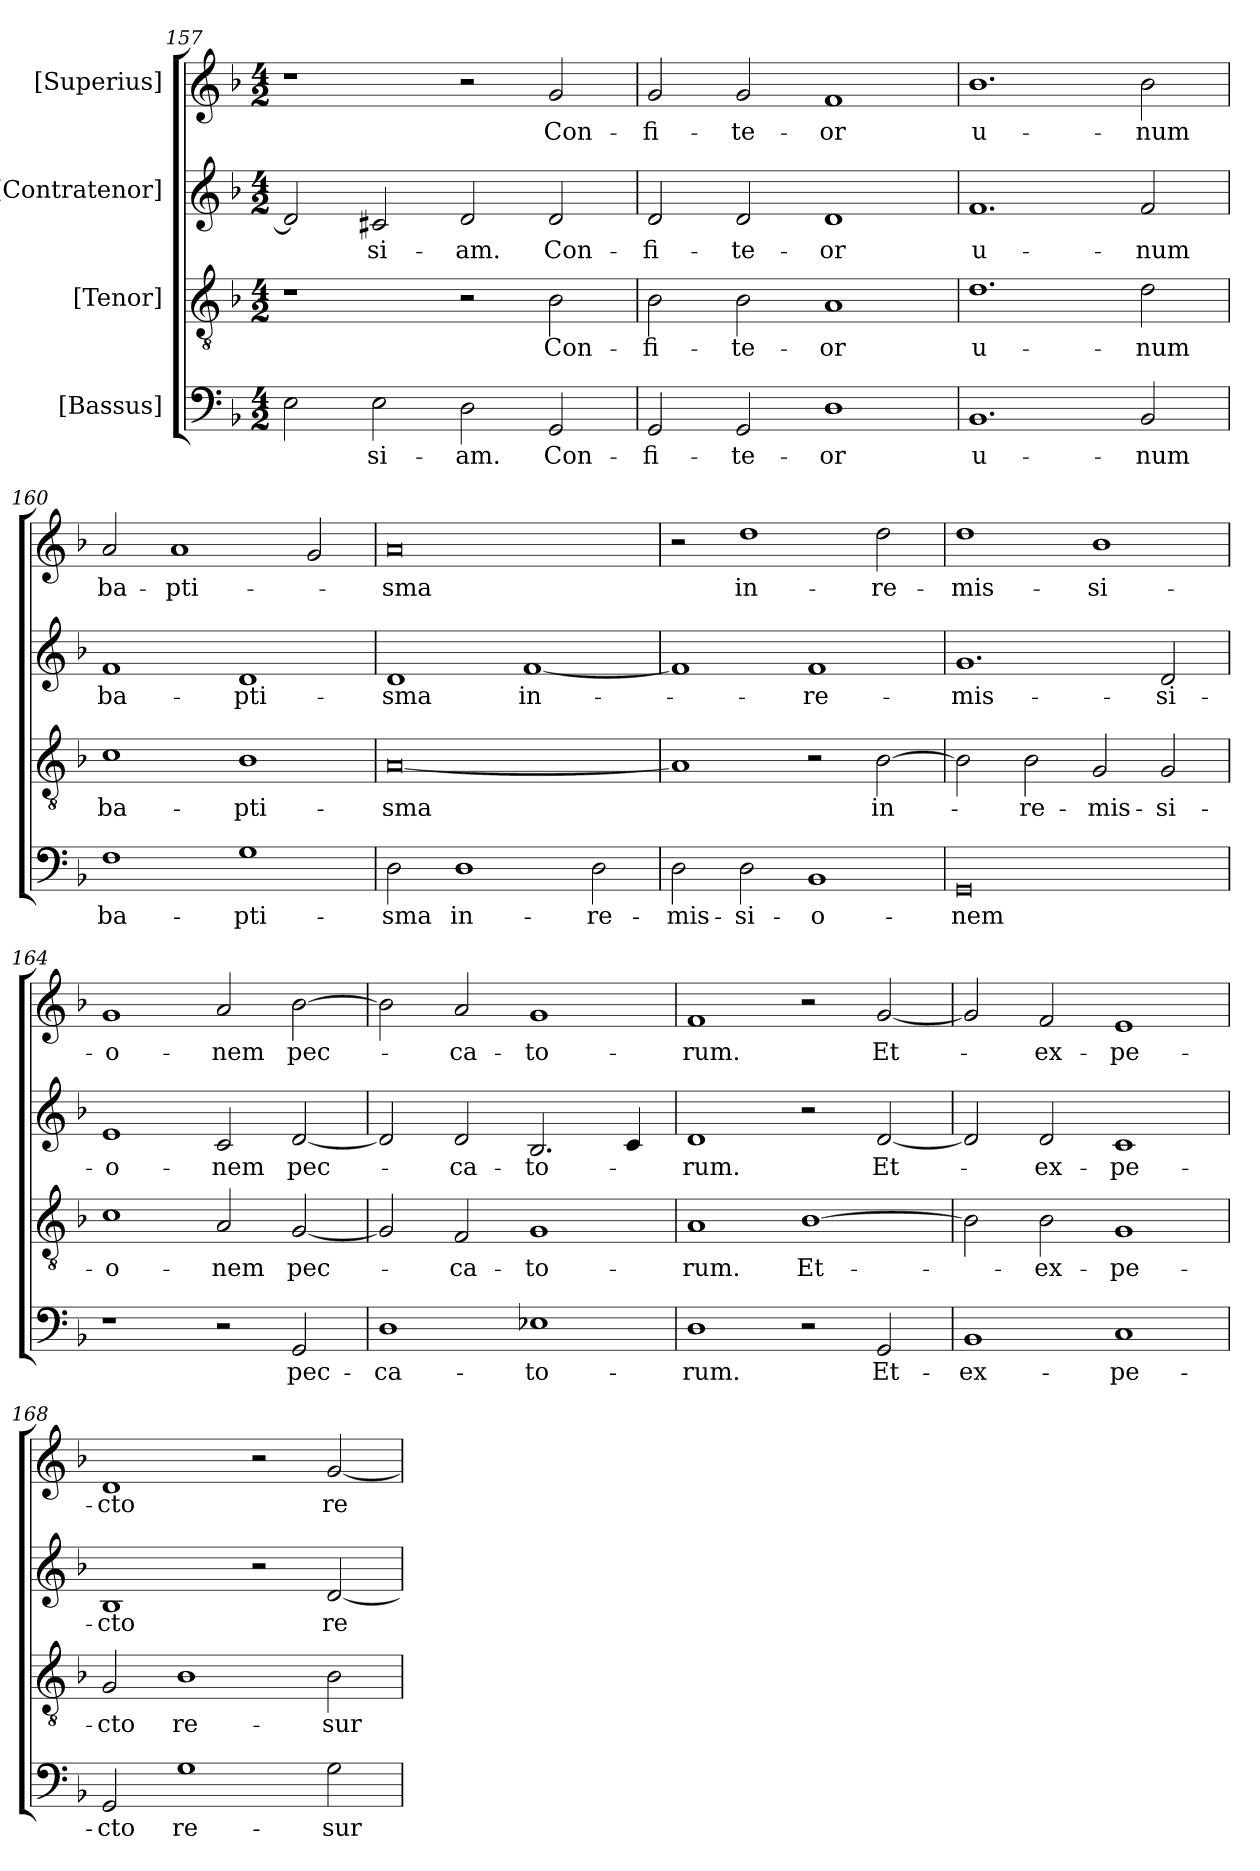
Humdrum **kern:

**kern	**text	**kern	**text	**kern	**text	**kern	**text
*part4	*part4	*part3	*part3	*part2	*part2	*part1	*part1
*staff4	*staff4	*staff3	*staff3	*staff2	*staff2	*staff1	*staff1
*I"[Bassus]	*	*I"[Tenor]	*	*I"[Contratenor]	*	*I"[Superius]	*
*clefF4	*	*clefGv2	*	*clefG2	*	*clefG2	*
*k[b-]	*	*k[b-]	*	*k[b-]	*	*k[b-]	*
*M4/2	*	*M4/2	*	*M4/2	*	*M4/2	*
=157	=157	=157	=157	=157	=157	=157	=157
2E\	.	1r	.	2d/]	.	1r	.
2E\	-si-	.	.	2c#X/	-si-	.	.
2D\	-am.	2r	.	2d/	-am.	2r	.
2GG/	Con-	2B-\	Con-	2d/	Con-	2g/	Con-
=158	=158	=158	=158	=158	=158	=158	=158
2GG/	-fi-	2B-\	-fi-	2d/	-fi-	2g/	-fi-
2GG/	-te-	2B-\	-te-	2d/	-te-	2g/	-te-
1D\	-or	1A/	-or	1d/	-or	1f/	-or
=159	=159	=159	=159	=159	=159	=159	=159
1.BB-/	u-	1.d\	u-	1.f/	u-	1.b-\	u-
2BB-/	-num	2d\	-num	2f/	-num	2b-\	-num
=160	=160	=160	=160	=160	=160	=160	=160
1F\	ba-	1c\	ba-	1f/	ba-	2a/	ba-
.	.	.	.	.	.	1a/	-pti-
1G\	-pti-	1B-\	-pti-	1d/	-pti-	.	.
.	.	.	.	.	.	2g/	.
=161	=161	=161	=161	=161	=161	=161	=161
2D\	-sma	[0A/	-sma	1d/	-sma	0a/	-sma
1D\	in-	.	.	.	.	.	.
.	.	.	.	[1f/	in-	.	.
2D\	re-	.	.	.	.	.	.
=162	=162	=162	=162	=162	=162	=162	=162
2D\	-mis-	1A/]	.	1f/]	.	2r	.
2D\	-si-	.	.	.	.	1dd\	in-
1BB-/	-o-	2r	.	1f/	re-	.	.
.	.	[2B-\	in-	.	.	2dd\	re-
=163	=163	=163	=163	=163	=163	=163	=163
0GG/	-nem	2B-\]	.	1.g/	-mis-	1dd\	-mis-
.	.	2B-\	re-	.	.	.	.
.	.	2G/	-mis-	.	.	1b-\	-si-
.	.	2G/	-si-	2d/	-si-	.	.
=164	=164	=164	=164	=164	=164	=164	=164
1r	.	1c\	-o-	1e/	-o-	1g/	-o-
2r	.	2A/	-nem	2c/	-nem	2a/	-nem
2GG/	pec-	[2G/	pec-	[2d/	pec-	[2b-\	pec-
=165	=165	=165	=165	=165	=165	=165	=165
1D\	-ca-	2G/]	.	2d/]	.	2b-\]	.
.	.	2F/	-ca-	2d/	-ca-	2a/	-ca-
1E-X\	-to-	1G/	-to-	2.B-/	-to-	1g/	-to-
.	.	.	.	4c/	.	.	.
=166	=166	=166	=166	=166	=166	=166	=166
1D\	-rum.	1A/	-rum.	1d/	-rum.	1f/	-rum.
2r	.	[1B-\	Et-	2r	.	2r	.
2GG/	Et-	.	.	[2d/	Et-	[2g/	Et-
=167	=167	=167	=167	=167	=167	=167	=167
1BB-/	ex-	2B-\]	.	2d/]	.	2g/]	.
.	.	2B-\	ex-	2d/	ex-	2f/	ex-
1C/	-pe-	1G/	-pe-	1c/	-pe-	1e/	-pe-
=168	=168	=168	=168	=168	=168	=168	=168
2GG/	-cto	2G/	-cto	1B-/	-cto	1d/	-cto
1G\	re-	1B-\	re-	.	.	.	.
.	.	.	.	2r	.	2r	.
2G\	-sur-	2B-\	-sur-	[2d/	re-	[2g/	re-
=	=	=	=	=	=	=	=
*-	*-	*-	*-	*-	*-	*-	*-
